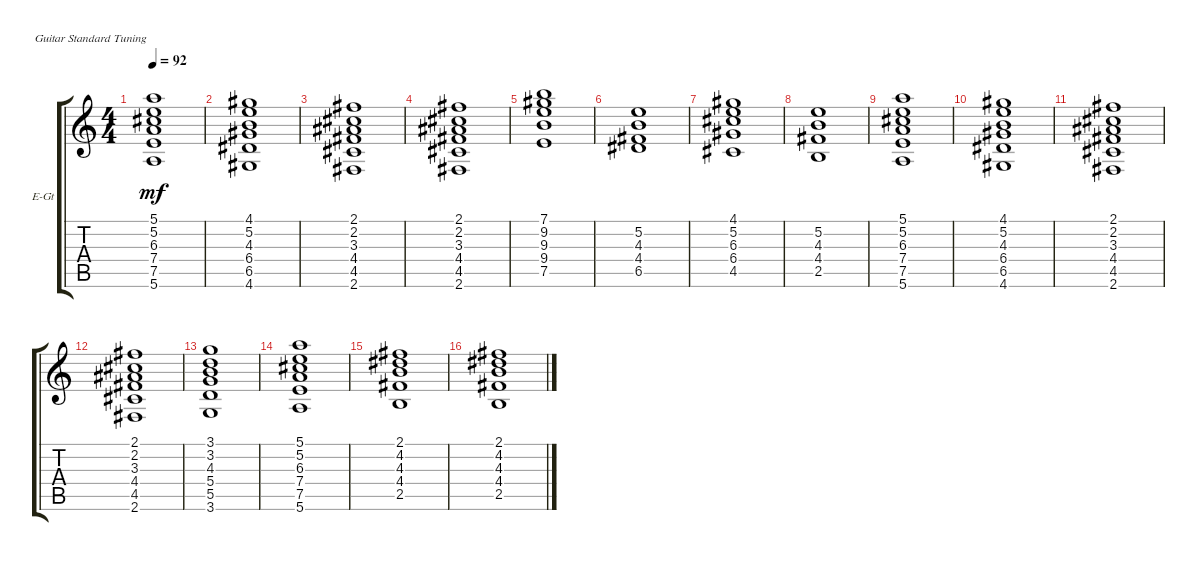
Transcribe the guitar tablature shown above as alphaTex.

\defaultSystemsLayout 4
\bracketExtendMode groupsimilarinstruments
\firstSystemTrackNameOrientation horizontal
\otherSystemsTrackNameOrientation horizontal
\track ("Acoustic" "E-Gt") {instrument electricguitarclean}
\staff {score tabs}
\tuning (E4 B3 G3 D3 A2 E2)
\ts (4 4)
\tempo 92
\clef g2
\ks c
(5.6 7.5 7.4 6.3 5.2 5.1).1{dy mf} |
(4.6 6.5 6.4 4.3 5.2 4.1).1 |
(2.6 4.5 4.4 3.3 2.2 2.1).1 |
(2.6 4.5 4.4 3.3 2.1 2.2).1 |
(7.5 9.4 9.3 9.2 7.1).1 |
(6.5 4.4 4.3 5.2).1 |
(4.5 6.4 6.3 5.2 4.1).1 |
(2.5 4.4 4.3 5.2).1 |
(5.6 7.5 7.4 6.3 5.2 5.1).1 |
(4.6 6.5 6.4 4.3 5.2 4.1).1 |
(2.6 4.5 4.4 3.3 2.2 2.1).1 |
(2.6 4.5 4.4 3.3 2.1 2.2).1 |
(3.6 5.5 5.4 4.3 3.2 3.1).1 |
(5.6 7.5 7.4 6.3 5.2 5.1).1 |
(2.5 4.4 4.3 4.2 2.1).1 |
(2.5 4.4 4.3 4.2 2.1).1
